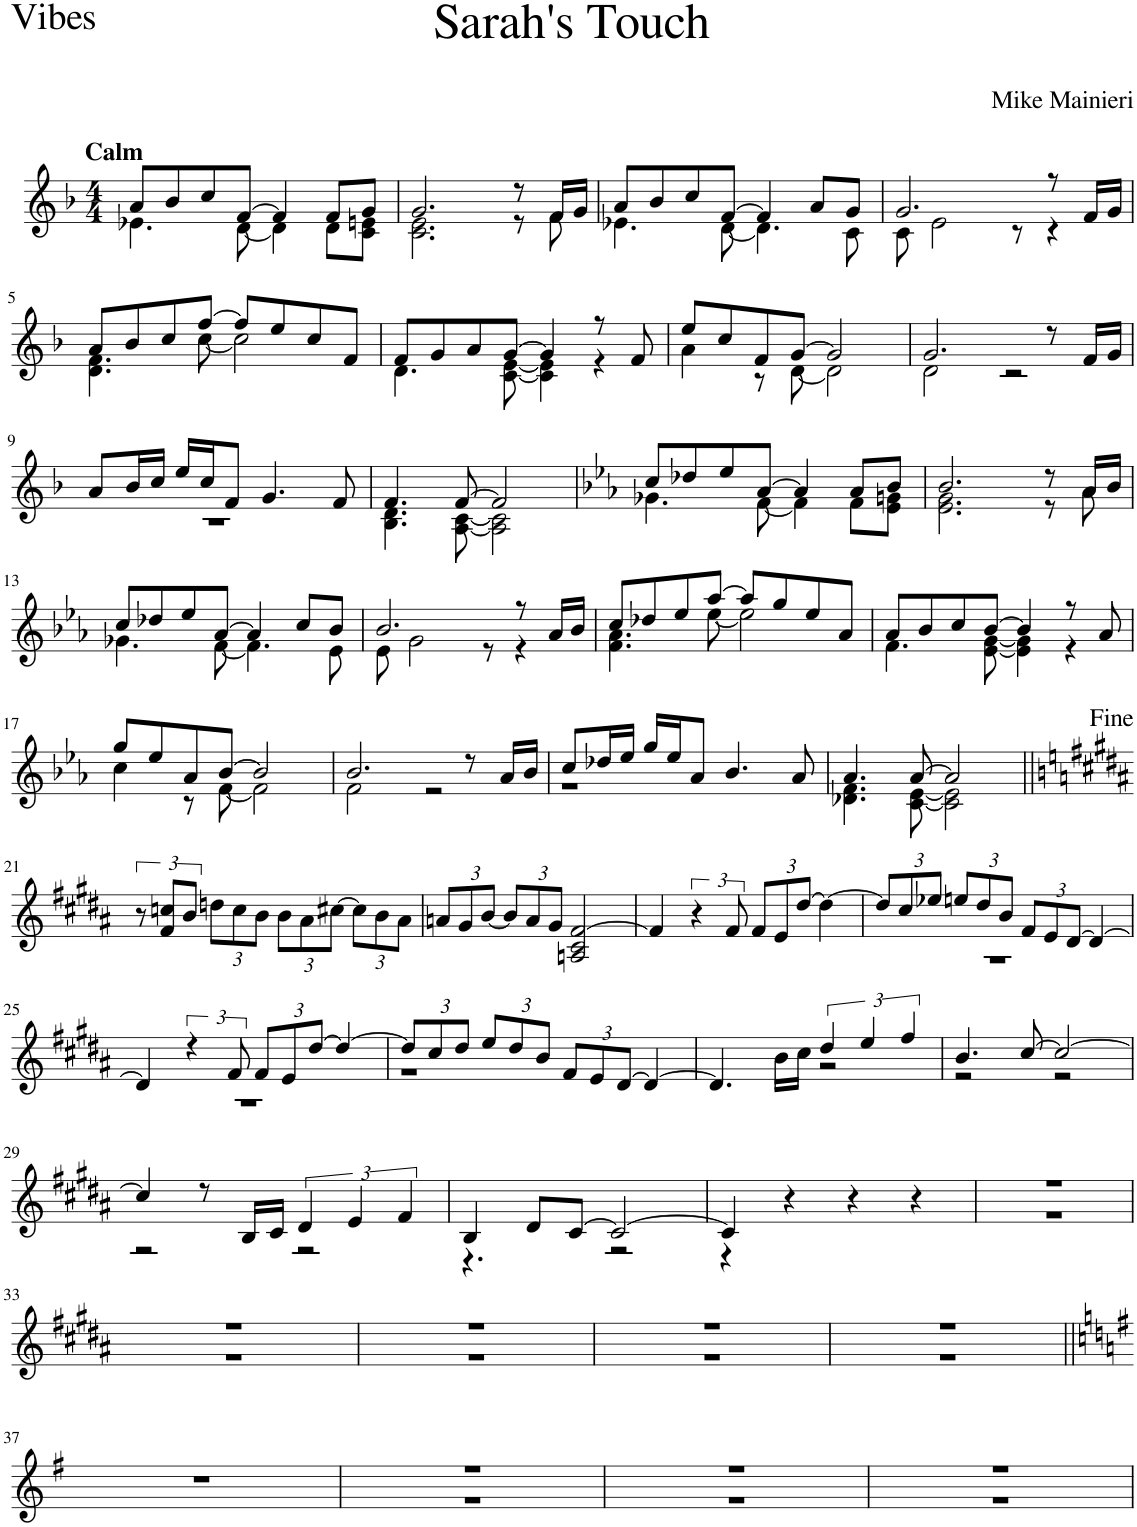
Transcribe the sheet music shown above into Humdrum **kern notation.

**kern
*part1
*staff1
*I"Vibraphone
*I'Vbp
*clefG2
*k[b-]
*M4/4
=1
*^
!LO:TX:a:B:t=Calm	!
8a/L	4.e-X\
8b-/	.
8cc/	.
[8f/J	[8d\
4f/]	4d\]
8f/L	8d\L
8g/J	8c\ 8en\J
=2	=2
2.g/	2.c\ 2.e\
8r	8r
16f/LL	8f\
16g/JJ	.
=3	=3
8a/L	4.e-X\
8b-/	.
8cc/	.
[8f/J	[8d\
4f/]	4.d\]
8a/L	.
8g/J	8c\
=4	=4
2.g/	8c\
.	2e\
.	8r
8r	4r
16f/LL	.
16g/JJ	.
!!LO:LB:g=z	!!
=5	=5
8a/L	4.d\ 4.f\
8b-/	.
8cc/	.
[8ff/J	[8cc\
8ff/L]	2cc\]
8ee/	.
8cc/	.
8f/J	.
=6	=6
8f/L	4.d\
8g/	.
8a/	.
[8g/J	[8c\ [8e\
4g/]	4c\] 4e\]
8r	4r
8f/	.
=7	=7
8ee/L	4a\
8cc/	.
8f/	8r
[8g/J	[8d\
2g/]	2d\]
=8	=8
2.g/	2d\
.	2r
8r	.
16f/LL	.
16g/JJ	.
!!LO:LB:g=z	!!
=9	=9
8a/L	1r
16b-/L	.
16cc/JJ	.
16ee/LL	.
16cc/J	.
8f/J	.
4.g/	.
8f/	.
=10	=10
4.f/	4.B-\ 4.d\
[8f/	[8A\ [8c\
2f/]	2A\] 2c\]
=11	=11
*k[b-e-a-]	*
8cc/L	4.g-X\
8dd-X/	.
8ee-/	.
[8a-/J	[8f\
4a-/]	4f\]
8a-/L	8f\L
8b-/J	8e-\ 8gn\J
=12	=12
2.b-/	2.e-\ 2.g\
8r	8r
16a-/LL	8a-\
16b-/JJ	.
!!LO:LB:g=z	!!
=13	=13
8cc/L	4.g-X\
8dd-X/	.
8ee-/	.
[8a-/J	[8f\
4a-/]	4.f\]
8cc/L	.
8b-/J	8e-\
=14	=14
2.b-/	8e-\
.	2g\
.	8r
8r	4r
16a-/LL	.
16b-/JJ	.
=15	=15
8cc/L	4.f\ 4.a-\
8dd-X/	.
8ee-/	.
[8aa-/J	[8ee-\
8aa-/L]	2ee-\]
8gg/	.
8ee-/	.
8a-/J	.
=16	=16
8a-/L	4.f\
8b-/	.
8cc/	.
[8b-/J	[8e-\ [8g\
4b-/]	4e-\] 4g\]
8r	4r
8a-/	.
!!LO:LB:g=z	!!
=17	=17
8gg/L	4cc\
8ee-/	.
8a-/	8r
[8b-/J	[8f\
2b-/]	2f\]
=18	=18
2.b-/	2f\
.	2r
8r	.
16a-/LL	.
16b-/JJ	.
=19	=19
8cc/L	1r
16dd-X/L	.
16ee-/JJ	.
16gg/LL	.
16ee-/J	.
8a-/J	.
4.b-/	.
8a-/	.
=20	=20
4.a-/	4.d-X\ 4.f\
[8a-/	[8c\ [8e-\
2a-/]	2c\] 2e-\]
*v	*v
!!LO:LB:g=z
=21||
*k[f#c#g#d#a#]
12r
12f#/ 12ccn/L
12b/J
*Xbrackettup
12ddn\L
12cc\
12b\J
12b\L
12a#\
[12cc#X\J
12cc#\L]
12b\
12a#\J
=22
12an/L
12g#/
[12b/J
12b/L]
12a/
12g#/J
2An/ 2c#/ [2f#/
=23
4f#/]
*brackettup
6r
12f#/
*Xbrackettup
12f#/L
12e/
[12dd#/J
4dd#\_
=24
*^
12dd#/L]	1r
12cc#/	.
12ee-X/J	.
12een/L	.
12dd#/	.
12b/J	.
12f#/L	.
12e/	.
[12d#/J	.
4d#/_	.
!!LO:LB:g=z	!!
=25	=25
4d#/]	1r
*brackettup	*
6r	.
12f#/	.
*Xbrackettup	*
12f#/L	.
12e/	.
[12dd#/J	.
4dd#/_	.
=26	=26
12dd#/L]	1r
12cc#/	.
12dd#/J	.
12ee/L	.
12dd#/	.
12b/J	.
12f#/L	.
12e/	.
[12d#/J	.
4d#/_	.
=27	=27
4.d#/]	2ryy
16b\LL	.
16cc#\JJ	.
*brackettup	*
6dd#/	2r
6ee/	.
6ff#/	.
=28	=28
4.b/	2r
[8cc#/	.
2cc#/_	2r
!!LO:LB:g=z	!!
=29	=29
4cc#/]	2r
8r	.
16B/LL	.
16c#/JJ	.
6d#/	2r
6e/	.
6f#/	.
=30	=30
4B/	4.r
8d#/L	.
[8c#/J	8ryy
2c#/_	2r
=31	=31
4c#/]	4r
4r	2.ryy
4r	.
4r	.
=32	=32
1r	1r
!!LO:LB:g=z	!!
=33	=33
1r	1r
=34	=34
1r	1r
=35	=35
1r	1r
=36	=36
1r	1r
*v	*v
!!LO:LB:g=z
=37||
*k[f#]
1r
=38
*^
1r	1r
=39	=39
1r	1r
=40	=40
1r	1r
*v	*v
=
*-
